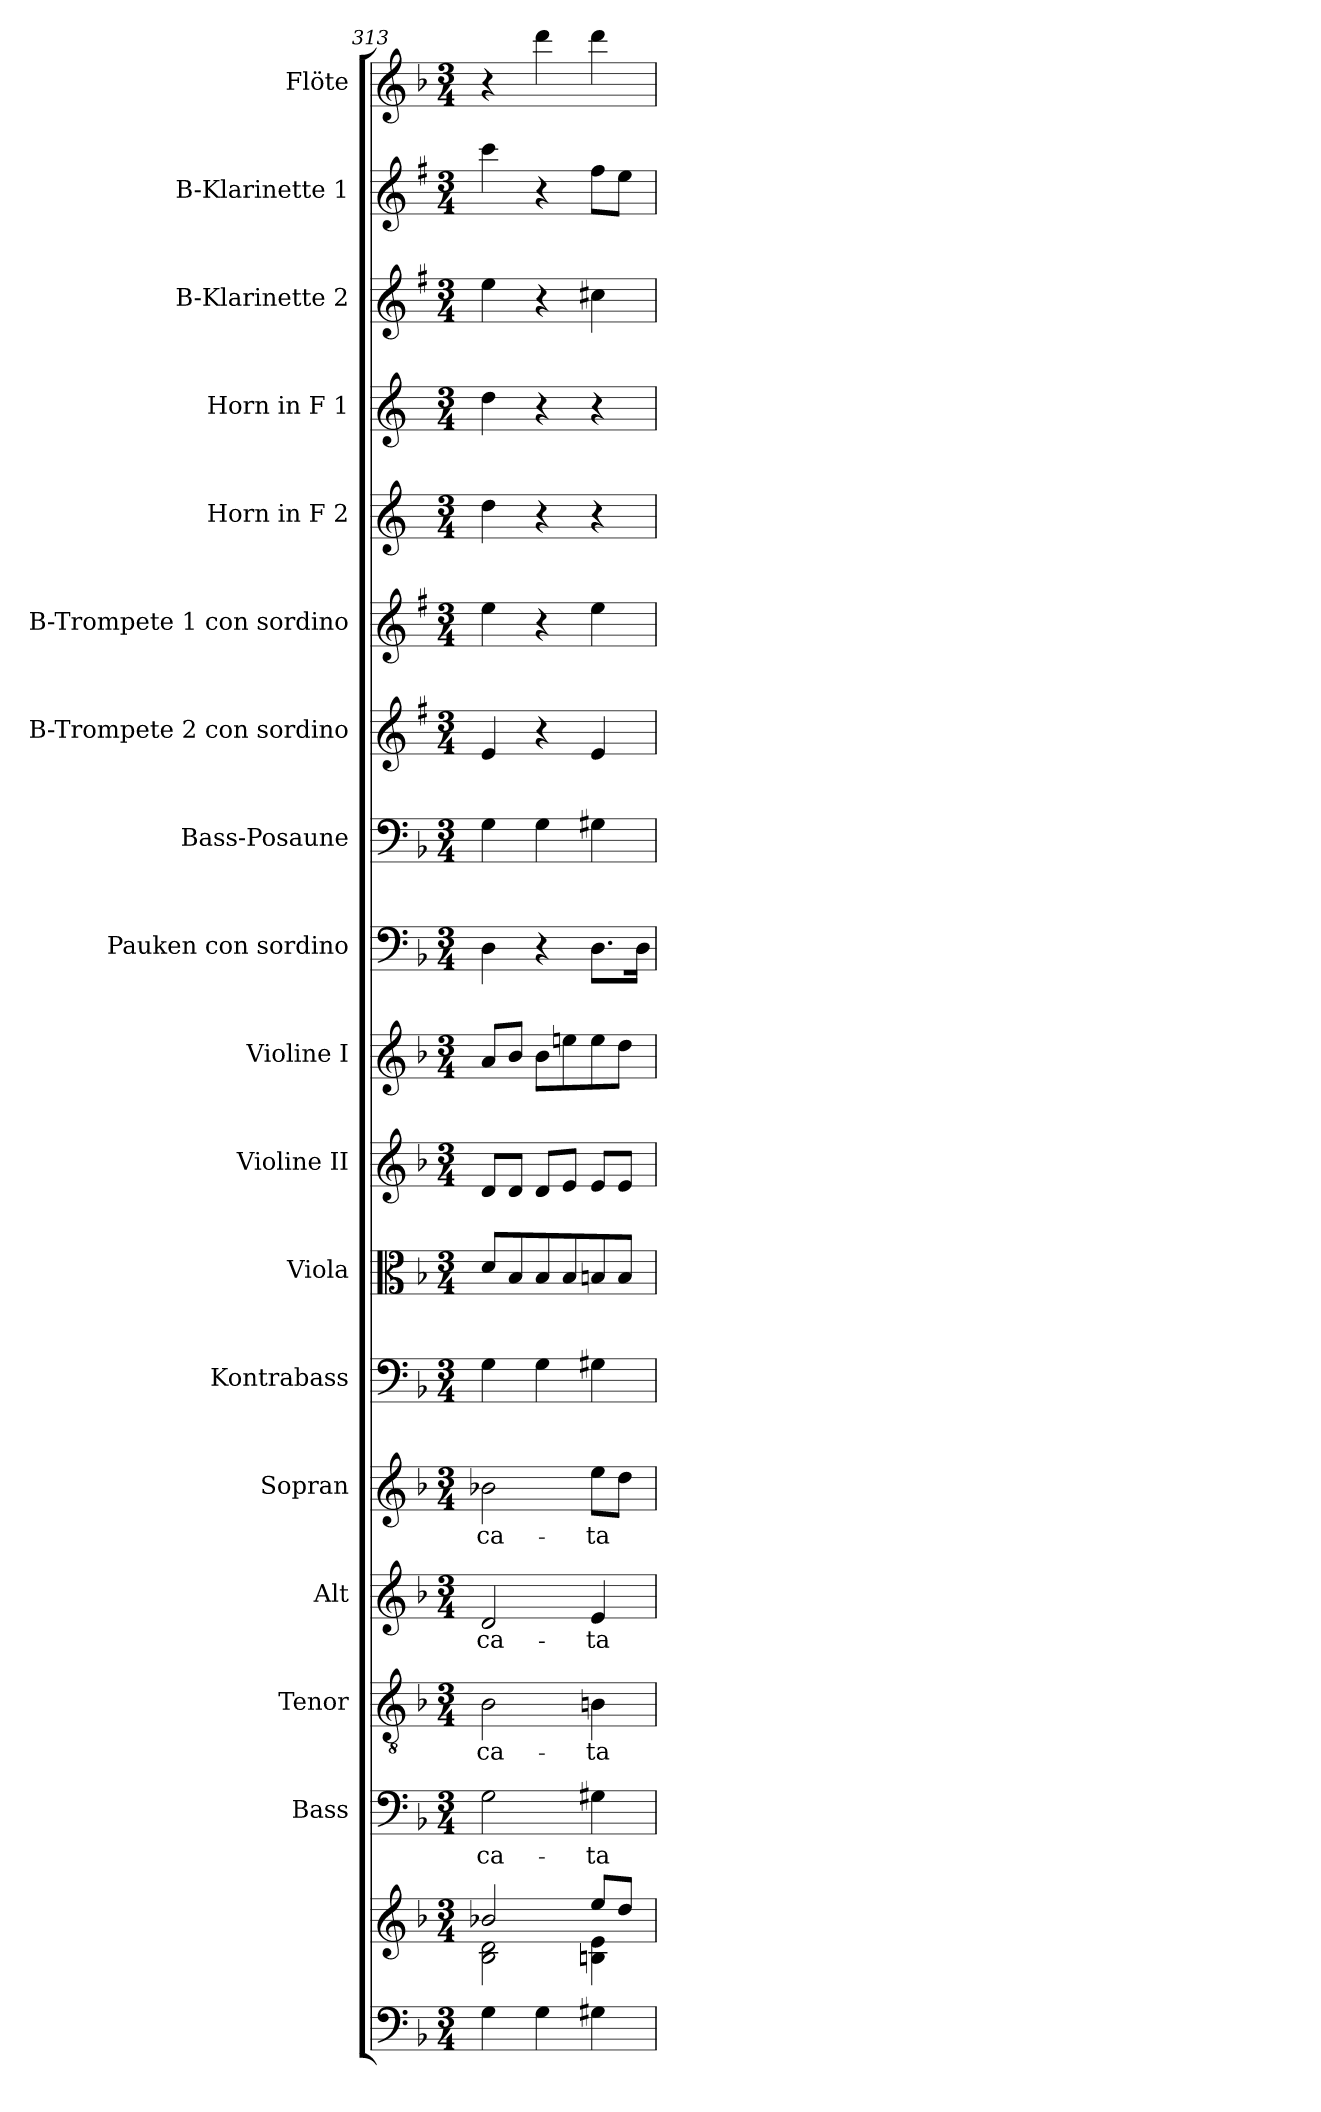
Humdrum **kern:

**kern	**kern	**kern	**text	**kern	**text	**kern	**text	**kern	**text	**kern	**kern	**kern	**kern	**kern	**kern	**kern	**kern	**kern	**kern	**kern	**kern	**kern
*part18	*part18	*part17	*part17	*part16	*part16	*part15	*part15	*part14	*part14	*part13	*part12	*part11	*part10	*part9	*part8	*part7	*part6	*part5	*part4	*part3	*part2	*part1
*staff19	*staff18	*staff17	*staff17	*staff16	*staff16	*staff15	*staff15	*staff14	*staff14	*staff13	*staff12	*staff11	*staff10	*staff9	*staff8	*staff7	*staff6	*staff5	*staff4	*staff3	*staff2	*staff1
*	*	*I"Bass	*	*I"Tenor	*	*I"Alt	*	*I"Sopran	*	*I"Kontrabass	*I"Viola	*I"Violine II	*I"Violine I	*I"Pauken con sordino	*I"Bass-Posaune	*I"B-Trompete 2 con sordino	*I"B-Trompete 1 con sordino	*I"Horn in F 2	*I"Horn in F 1	*I"B-Klarinette 2	*I"B-Klarinette 1	*I"Flöte
*	*	*I'B.	*	*I'T.	*	*I'A.	*	*I'S.	*	*I'Kb.	*I'Vla.	*I'Vl. II	*I'Vl. I	*I'Pk.	*I'B. Pos.	*I'B Trp. 2	*I'B Trp. 1	*	*	*I'B Kl. 2	*I'B Kl. 1	*I'Fl.
*clefF4	*clefG2	*clefF4	*	*clefGv2	*	*clefG2	*	*clefG2	*	*clefF4	*clefC3	*clefG2	*clefG2	*clefF4	*clefF4	*clefG2	*clefG2	*clefG2	*clefG2	*clefG2	*clefG2	*clefG2
*	*	*	*	*	*	*	*	*	*	*ITrd7c12	*	*	*	*	*	*ITrd1c2	*ITrd1c2	*ITrd4c7	*ITrd4c7	*ITrd1c2	*ITrd1c2	*
*k[b-]	*k[b-]	*k[b-]	*	*k[b-]	*	*k[b-]	*	*k[b-]	*	*k[b-]	*k[b-]	*k[b-]	*k[b-]	*k[b-]	*k[b-]	*k[b-]	*k[b-]	*k[b-]	*k[b-]	*k[b-]	*k[b-]	*k[b-]
*F:	*F:	*F:	*	*F:	*	*F:	*	*F:	*	*F:	*F:	*F:	*F:	*F:	*F:	*F:	*F:	*F:	*F:	*F:	*F:	*F:
*M3/4	*M3/4	*M3/4	*	*M3/4	*	*M3/4	*	*M3/4	*	*M3/4	*M3/4	*M3/4	*M3/4	*M3/4	*M3/4	*M3/4	*M3/4	*M3/4	*M3/4	*M3/4	*M3/4	*M3/4
=313	=313	=313	=313	=313	=313	=313	=313	=313	=313	=313	=313	=313	=313	=313	=313	=313	=313	=313	=313	=313	=313	=313
*	*^	*	*	*	*	*	*	*	*	*	*	*	*	*	*	*	*	*	*	*	*	*
!	!	!	!	!LO:LY:b	!	!LO:LY:b	!	!LO:LY:b	!	!LO:LY:b	!	!	!	!	!	!	!	!	!	!	!	!	!
4G\	2b-X/	2B-\ 2d\	2G\	-ca-	2B-\	-ca-	2d/	-ca-	2b-X\	-ca-	4GG\	8d/L	8d/L	8a/L	4D\	4G\	4d/	4dd\	4g\	4g\	4dd\	4bb-\	4r
.	.	.	.	.	.	.	.	.	.	.	.	8B-/	8d/J	8b-/J	.	.	.	.	.	.	.	.	.
4G\	.	.	.	.	.	.	.	.	.	.	4GG\	8B-/	8d/L	8b-\L	4r	4G\	4r	4r	4r	4r	4r	4r	4ddd\
.	.	.	.	.	.	.	.	.	.	.	.	8B-/	8e/J	8een\	.	.	.	.	.	.	.	.	.
!	!	!	!	!LO:LY:b	!	!LO:LY:b	!	!LO:LY:b	!	!LO:LY:b	!	!	!	!	!	!	!	!	!	!	!	!	!
4G#X\	8ee/L	4Bn\ 4e\	4G#X\	-ta	4Bn\	-ta	4e/	-ta	8ee\L	-ta	4GG#X\	8Bn/	8e/L	8ee\	8.D\L	4G#X\	4d/	4dd\	4r	4r	4bn\	8ee\L	4ddd\
.	8dd/J	.	.	.	.	.	.	.	8dd\J	.	.	8B/J	8e/J	8dd\J	.	.	.	.	.	.	.	8dd\J	.
.	.	.	.	.	.	.	.	.	.	.	.	.	.	.	16D\Jk	.	.	.	.	.	.	.	.
*	*v	*v	*	*	*	*	*	*	*	*	*	*	*	*	*	*	*	*	*	*	*	*	*
=	=	=	=	=	=	=	=	=	=	=	=	=	=	=	=	=	=	=	=	=	=	=
*-	*-	*-	*-	*-	*-	*-	*-	*-	*-	*-	*-	*-	*-	*-	*-	*-	*-	*-	*-	*-	*-	*-
